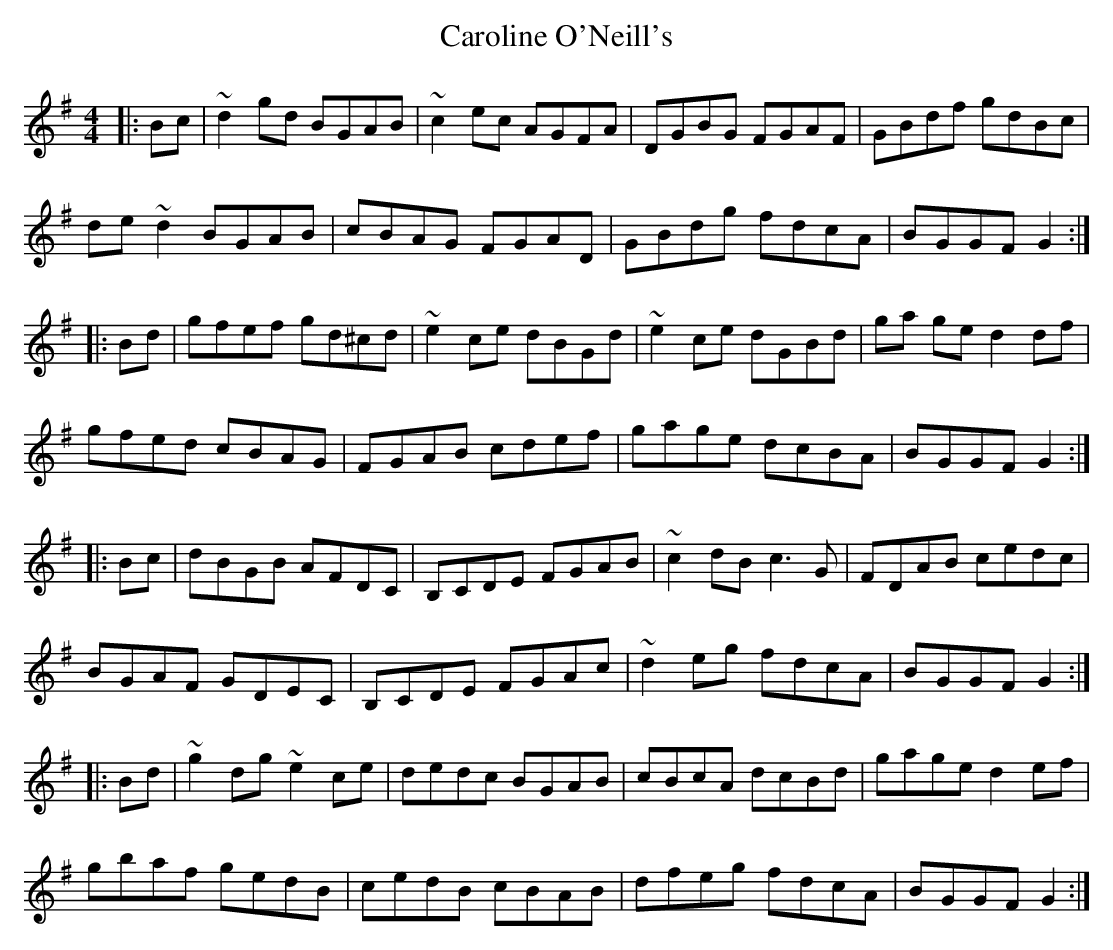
X:1
T: Caroline O'Neill's
M: 4/4
L: 1/8
K: Gmaj
|:Bc|~d2 gd BGAB|~c2ec AGFA|DGBG FGAF|GBdf gdBc|
de~d2 BGAB|cBAG FGAD|GBdg fdcA|BGGF G2:|
|:Bd|gfef gd^cd|~e2 ce dBGd|~e2ce dGBd|ga ge d2df|
gfed cBAG|FGAB cdef|gage dcBA|BGGF G2:|
|:Bc|dBGB AFDC|B,CDE FGAB|~c2dB c3G|FDAB cedc|
BGAF GDEC|B,CDE FGAc|~d2eg fdcA|BGGF G2:|
|:Bd|~g2dg ~e2ce|dedc BGAB|cBcA dcBd|gage d2 ef|
gbaf gedB|cedB cBAB|dfeg fdcA|BGGF G2:|
